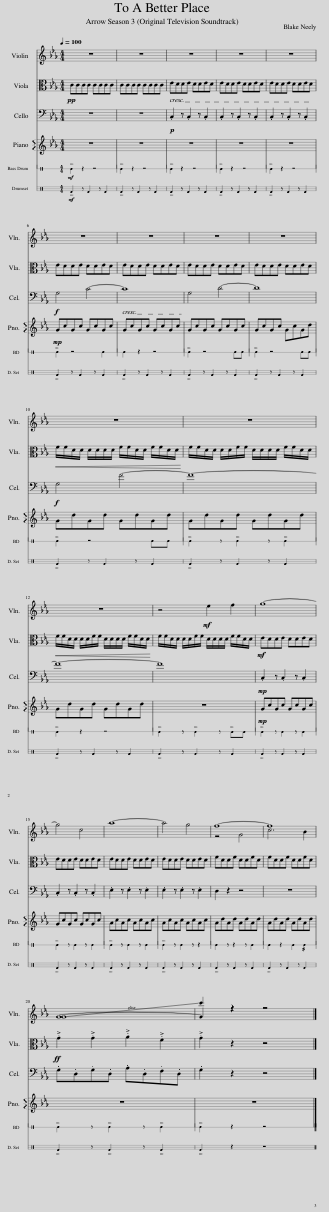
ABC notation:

X:1
%%score ( 1 2 3 ) 4 5 6 7 8
L:1/8
Q:1/4=100
M:4/4
I:linebreak $
K:Eb
V:1 treble
V:2 treble
V:3 treble
V:4 alto
V:5 bass
V:6 treble
V:7 perc stafflines=1
K:none
V:8 perc stafflines=3
K:none
V:1
 z8 | z8 | z8 | z8 | z8 |$ %5
 z8 | z8 | z8 | z8 |$ z8 | %10
 z8 |$ z8 | z4!mf! e2 f2 | g8- |$ g4 c4 | %15
 a8- | a4 g4 | f8- | f8 |$ G8- | %20
 G2 z2 z4 |] %21
V:2
 x8 | x8 | x8 | x8 | x8 |$ %5
 x8 | x8 | x8 | x8 |$ x8 | %10
 x8 |$ x8 | x8 | x8 |$ x8 | %15
 x8 | x8 | z4 G4 | c6 B2 |$ x8 | %20
 x8 |] %21
V:3
 x8 | x8 | x8 | x8 | x8 |$ %5
 x8 | x8 | x8 | x8 |$ x8 | %10
 x8 |$ x8 | x8 | x8 |$ x8 | %15
 x8 | x8 | x8 | x8 |$ !-(!G8 | %20
 !-)!c'2 z2 z4 |] %21
V:4
!pp! CCCC CCCC | CCCC CCCC | EDDE DDED | EDDE DDED | EDDE DDED |$ %5
 EDDE DDED | EDDE DDED | EDDE DDED | EDDE DDED |$!<(! F/F/D/D/ D/D/D/D/ F/F/D/D/ F/F/D/D/!<)! | %10
 F/F/D/D/ D/D/F/F/ D/D/D/D/ F/F/D/D/ |$!<(! F/F/D/D/ D/D/F/F/ D/D/D/D/ F/F/D/D/!<)! | F/F/D/D/ D/D/F/F/ D/D/D/D/ F/F/D/D/ |!mf! EDDE DDED |$ EDDE DDED | %15
 EDDE DDED | EDDE DDED | FDDF DDFD | FDDF DDFD |$!ff! .G2 .G2 .A2 .F2 | %20
 .G2 z2 z4 |] %21
V:5
 z8 | z8 |!p! .C,2 z .C,2 z .C,2 | .C,2 z .C,2 z .C,2 | .C,2 z .C,2 z .C,2 |$ %5
!f! G,4 C4- | C8 | G,4 D4- | D8 |$!f! G,4 F4- | %10
 F8- |$ F8- | F8 |!mp! .C,2 z .C,2 z .C,2 |$ .C,2 z .C,2 z .C,2 | %15
 .E,2 z .E,2 z .E,2 | .E,2 z .E,2 z .E,2 | D,2 z2 z4 | z8 |$ .G,.D,.G,.D, .A,.D,.F,.D, | %20
 .G,2 z2 z4 |] %21
V:6
 z8 | z8 | z8 | z8 | z8 |$ %5
!mp! GcGc GcGc | GcGc GcGc | GcGc GcGc | GcGc GcGd |$ GdGd GdGd | %10
 GdGd GdGd |$ GdGd GdGd | z8 |!mp! GcGc GcGc |$ GcGc GcGc | %15
 AcAc AcAc | AcAc AcAc | AdAd AdAd | AdAd AdAd |$ z8 | %20
 z8 |] %21
V:7
[K:C]!mf! !>!E2 z2 z4 | !>!E2 z2 z4 | !>!E2 z2 z4 | !>!E2 z2 z4 | !>!E2 z2 z4 |$ %5
 !>!E2 z4 E2 | E2 z2 z4 | !>!E2 z4 EE | !>!E2 z4 EE |$ !>!E2 z4 EE | %10
 !>!E2 z !>!E2 z !>!E2 |$ !>!E2 z2 z4 | !>!E2 z !>!E2 z !>!EE | !>!E2 z E2 z E2 |$ !>!E2 z E2 z E2 | %15
 !>!E2 z E2 z E2 | !>!E2 z E2 z z2 | E2 z z2 z E2 | E2 z2 E2 !//!E2 |$ !>!E2 z !>!E2 z !>!E2 | %20
 !>!E2 z2 z4 |] %21
V:8
[K:C]!mf! !>!F2 z F2 z F2 | !>!F2 z F2 z F2 | !>!F2 z F2 z F2 | !>!F2 z F2 z F2 | !>!F2 z F2 z F2 |$ %5
 !>!F2 z F2 z F2 | !>!F2 z F2 z F2 | !>!F2 z F2 z F2 | !>!F2 z F2 z F2 |$ !>!F2 z F2 z F2 | %10
 !>!F2 z F2 z F2 |$ !>!F2 z F2 z F2 | !>!F2 z F2 z F2 | !>!F2 z F2 z F2 |$ !>!F2 z F2 z F2 | %15
 !>!F2 z F2 z F2 | !>!F2 z F2 z F2 | !>!F2 z F2 z F2 | !>!F2 z F2 z F2 |$ !>!F2 z !>!F2 z !>!F2 | %20
 !>!F2 z2 z4 |] %21
